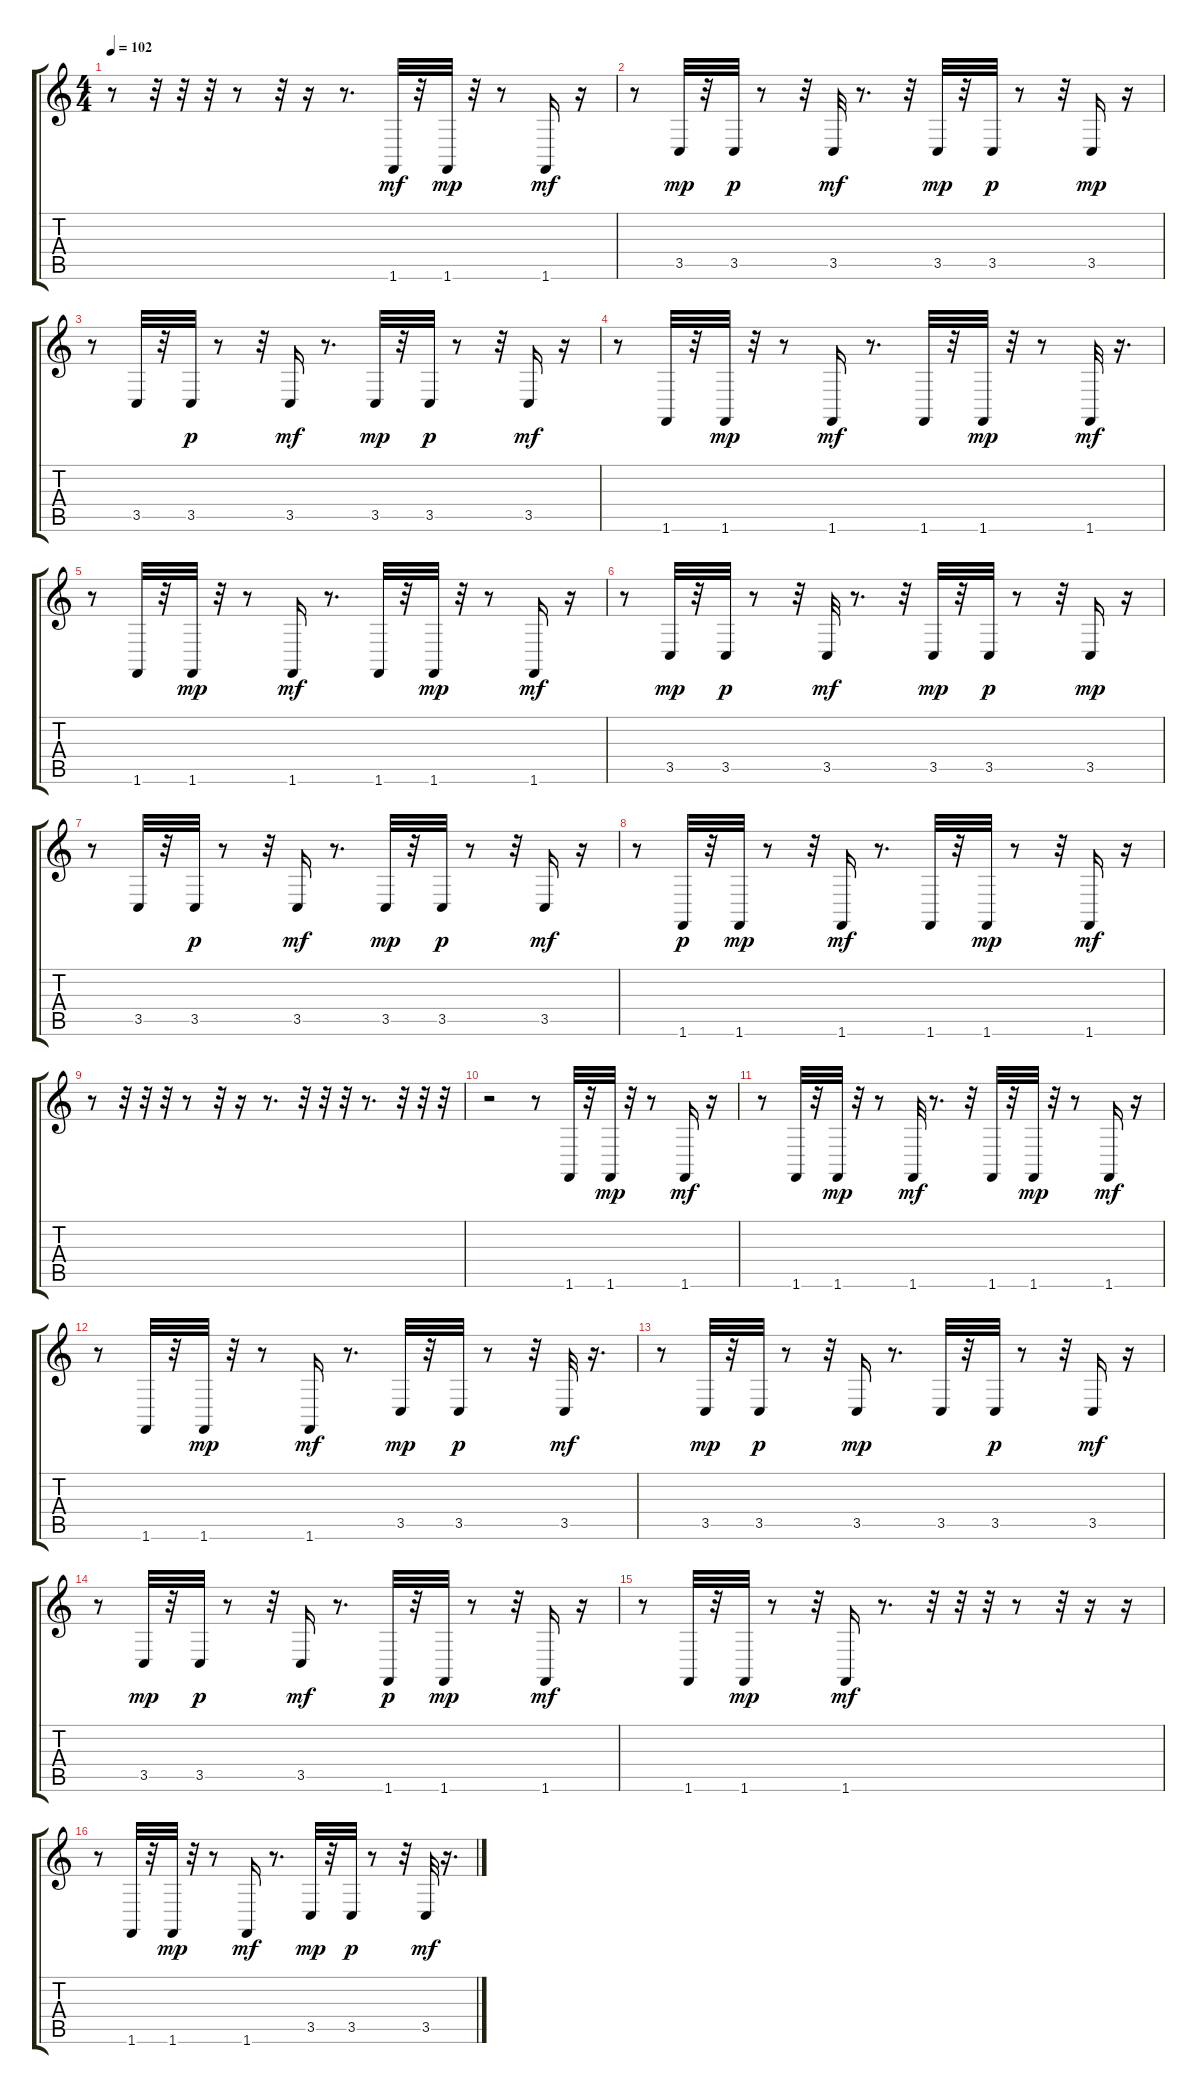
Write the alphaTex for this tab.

\track "" {instrument honkytonkpiano}
\staff {score tabs}
\tuning (E4 B3 G3 D3 A2 E2) {hide}
\ts (4 4)
\tempo 102
\clef g2
\ks c
r.8{dy mf} r.32 r.32 r.32 r.8 r.32 r.16 r.8{d} 1.6.32 r.32 1.6.32{dy mp} r.32 r.8 1.6.16{dy mf} r.16 |
r.8 3.5.32{dy mp} r.32 3.5.32{dy p} r.8 r.32 3.5.32{dy mf} r.8{d} r.32 3.5.32{dy mp} r.32 3.5.32{dy p} r.8 r.32 3.5.16{dy mp} r.16 |
r.8 3.5.32 r.32 3.5.32{dy p} r.8 r.32 3.5.16{dy mf} r.8{d} 3.5.32{dy mp} r.32 3.5.32{dy p} r.8 r.32 3.5.16{dy mf} r.16 |
r.8 1.6.32 r.32 1.6.32{dy mp} r.32 r.8 1.6.16{dy mf} r.8{d} 1.6.32 r.32 1.6.32{dy mp} r.32 r.8 1.6.32{dy mf} r.16{d} |
r.8 1.6.32 r.32 1.6.32{dy mp} r.32 r.8 1.6.16{dy mf} r.8{d} 1.6.32 r.32 1.6.32{dy mp} r.32 r.8 1.6.16{dy mf} r.16 |
r.8 3.5.32{dy mp} r.32 3.5.32{dy p} r.8 r.32 3.5.32{dy mf} r.8{d} r.32 3.5.32{dy mp} r.32 3.5.32{dy p} r.8 r.32 3.5.16{dy mp} r.16 |
r.8 3.5.32 r.32 3.5.32{dy p} r.8 r.32 3.5.16{dy mf} r.8{d} 3.5.32{dy mp} r.32 3.5.32{dy p} r.8 r.32 3.5.16{dy mf} r.16 |
r.8 1.6.32{dy p} r.32 1.6.32{dy mp} r.8 r.32 1.6.16{dy mf} r.8{d} 1.6.32 r.32 1.6.32{dy mp} r.8 r.32 1.6.16{dy mf} r.16 |
r.8 r.32 r.32 r.32 r.8 r.32 r.16 r.8{d} r.32 r.32 r.32 r.8{d} r.32 r.32 r.32 |
r.2 r.8 1.6.32 r.32 1.6.32{dy mp} r.32 r.8 1.6.16{dy mf} r.16 |
r.8 1.6.32 r.32 1.6.32{dy mp} r.32 r.8 1.6.32{dy mf} r.8{d} r.32 1.6.32 r.32 1.6.32{dy mp} r.32 r.8 1.6.16{dy mf} r.16 |
r.8 1.6.32 r.32 1.6.32{dy mp} r.32 r.8 1.6.16{dy mf} r.8{d} 3.5.32{dy mp} r.32 3.5.32{dy p} r.8 r.32 3.5.32{dy mf} r.16{d} |
r.8 3.5.32{dy mp} r.32 3.5.32{dy p} r.8 r.32 3.5.16{dy mp} r.8{d} 3.5.32 r.32 3.5.32{dy p} r.8 r.32 3.5.16{dy mf} r.16 |
r.8 3.5.32{dy mp} r.32 3.5.32{dy p} r.8 r.32 3.5.16{dy mf} r.8{d} 1.6.32{dy p} r.32 1.6.32{dy mp} r.8 r.32 1.6.16{dy mf} r.16 |
r.8 1.6.32 r.32 1.6.32{dy mp} r.8 r.32 1.6.16{dy mf} r.8{d} r.32 r.32 r.32 r.8 r.32 r.16 r.16 |
r.8 1.6.32 r.32 1.6.32{dy mp} r.32 r.8 1.6.16{dy mf} r.8{d} 3.5.32{dy mp} r.32 3.5.32{dy p} r.8 r.32 3.5.32{dy mf} r.16{d}
